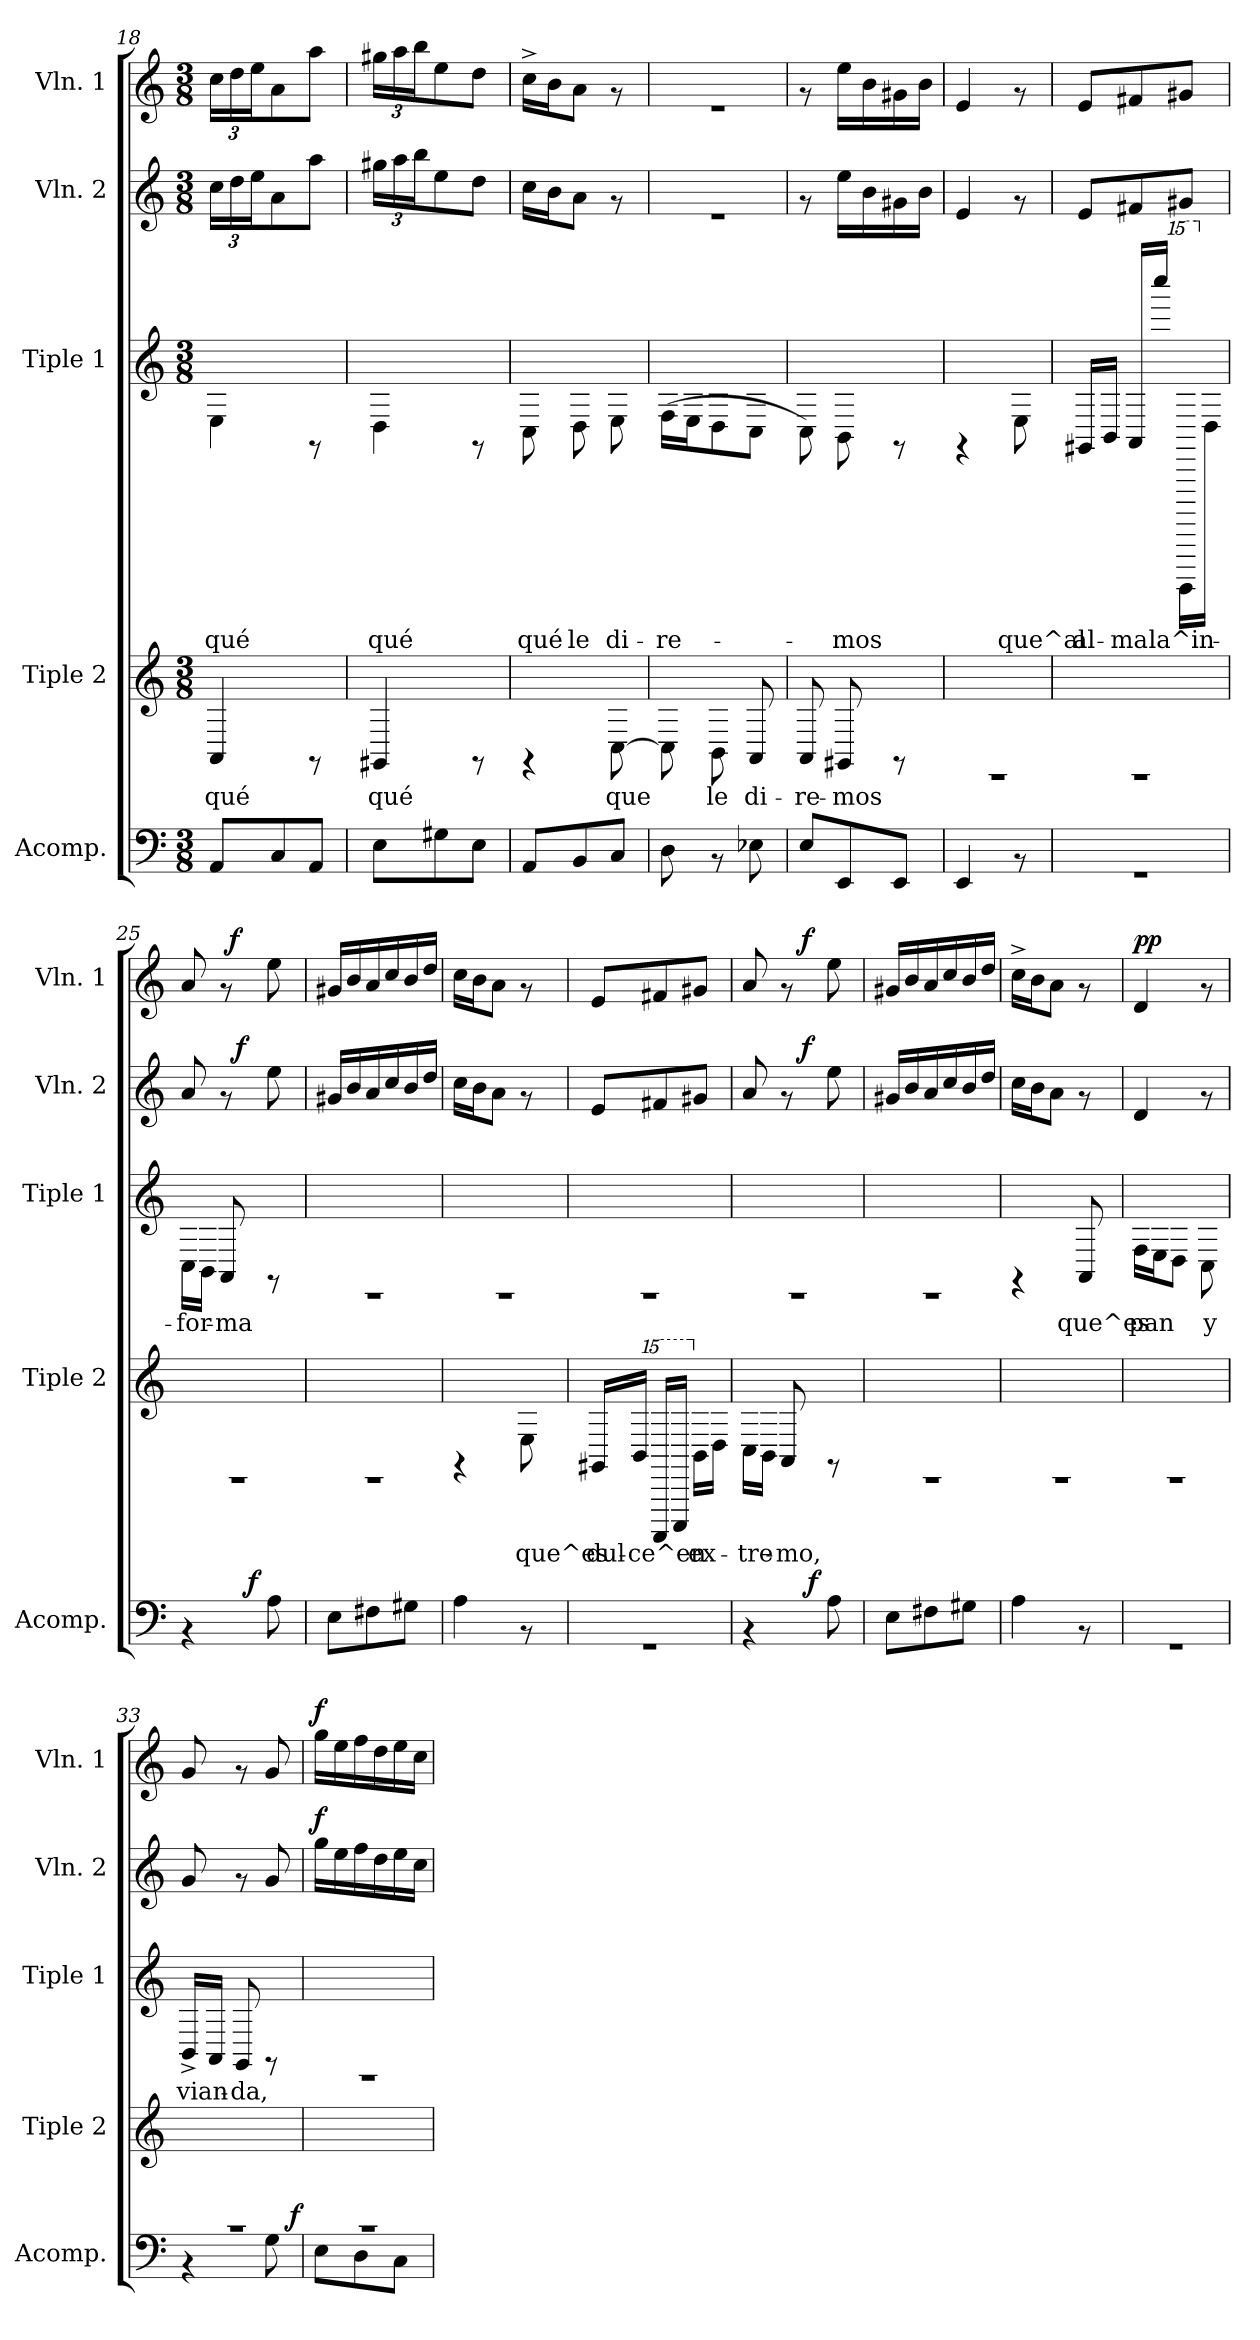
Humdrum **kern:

**kern	**dynam	**kern	**text	**kern	**text	**kern	**dynam	**kern	**dynam
*part5	*part5	*part4	*part4	*part3	*part3	*part2	*part2	*part1	*part1
*staff5	*staff5	*staff4	*staff4	*staff3	*staff3	*staff2	*staff2	*staff1	*staff1
*I"Acomp.	*	*I"Tiple 2	*	*I"Tiple 1	*	*I"Vln. 2	*	*I"Vln. 1	*
*I'Acomp.	*	*I'Tiple 2	*	*I'Tiple 1	*	*I'Vln. 2	*	*I'Vln. 1	*
*clefF4	*	*clefG2	*	*clefG2	*	*clefG2	*	*clefG2	*
*k[]	*	*k[]	*	*k[]	*	*k[]	*	*k[]	*
*C:	*	*C:	*	*C:	*	*C:	*	*C:	*
*M3/8	*	*M3/8	*	*M3/8	*	*M3/8	*	*M3/8	*
=18	=18	=18	=18	=18	=18	=18	=18	=18	=18
!	!	!	!LO:LY:b	!	!LO:LY:b	!	!	!	!
*	*	*	*	*	*	*Xbrackettup	*	*Xbrackettup	*
8AA/L	.	4AA/	qué	4E\	qué	24cc\LL	.	24cc\LL	.
.	.	.	.	.	.	24dd\	.	24dd\	.
.	.	.	.	.	.	24ee\J	.	24ee\J	.
8C/	.	.	.	.	.	8a\	.	8a\	.
8AA/J	.	8rFF	.	8rFF	.	8aa\J	.	8aa\J	.
=19	=19	=19	=19	=19	=19	=19	=19	=19	=19
!	!	!	!LO:LY:b	!	!LO:LY:b	!	!	!	!
8E\L	.	4GG#X/	qué	4D\	qué	24gg#X\LL	.	24gg#X\LL	.
.	.	.	.	.	.	24aa\	.	24aa\	.
.	.	.	.	.	.	24bb\J	.	24bb\J	.
8G#X\	.	.	.	.	.	8ee\	.	8ee\	.
8E\J	.	8rFF	.	8rFF	.	8dd\J	.	8dd\J	.
=20	=20	=20	=20	=20	=20	=20	=20	=20	=20
!	!	!	!	!	!LO:LY:b	!	!	!	!
8AA/L	.	4rFF	.	8C\	qué	16cc\LL	.	16cc^>\LL	.
.	.	.	.	.	.	16b\J	.	16b\J	.
!	!	!	!	!	!LO:LY:b	!	!	!	!
8BB/	.	.	.	8D\	le	8a\J	.	8a\J	.
!	!	!	!LO:LY:b	!	!LO:LY:b	!	!	!	!
8C/J	.	[<8C\	que	8E\	di-	8rf	.	8rf	.
!!LO:LB:g=z
=21	=21	=21	=21	=21	=21	=21	=21	=21	=21
!	!	!	!	!	!LO:LY:b	!	!	!	!
8D\	.	8C\]	.	(>16F\LL	-re-	4.re	.	4.re	.
.	.	.	.	16E\J	.	.	.	.	.
!	!	!	!LO:LY:b	!	!	!	!	!	!
8rAA	.	8BB\	le	8D\	.	.	.	.	.
!	!	!	!LO:LY:b	!	!	!	!	!	!
8E-X\	.	8AA/	di-	8C\J	.	.	.	.	.
=22	=22	=22	=22	=22	=22	=22	=22	=22	=22
!	!	!	!LO:LY:b	!	!	!	!	!	!
8E/L	.	8AA/	-re-	8C\)	.	8rf	.	8rf	.
!	!	!	!LO:LY:b	!	!LO:LY:b	!	!	!	!
8EE/	.	8GG#X/	-mos	8BB\	-mos	16ee\LL	.	16ee\LL	.
.	.	.	.	.	.	16b\	.	16b\	.
8EE/J	.	8rFF	.	8rFF	.	16g#X\	.	16g#X\	.
.	.	.	.	.	.	16b\JJ	.	16b\JJ	.
=23	=23	=23	=23	=23	=23	=23	=23	=23	=23
4EE/	.	4.rEE	.	4rFF	.	4e/	.	4e/	.
!	!	!	!	!	!LO:LY:b	!	!	!	!
8rAA	.	.	.	8E\	que^al	8rf	.	8rf	.
=24	=24	=24	=24	=24	=24	=24	=24	=24	=24
!	!	!	!	!	!LO:LY:b	!	!	!	!
4.rGG	.	4.rEE	.	16GG#X/LL	al-	8e/L	.	8e/L	.
.	.	.	.	16BB/JJ	.	.	.	.	.
!	!	!	!	!	!LO:LY:b	!	!	!	!
.	.	.	.	16AA/LL	-ma	8f#X/	.	8f#X/	.
!	!	!	!	!	!LO:LY:b	!	!	!	!
.	.	.	.	16cccc/JJ	la^in-	.	.	.	.
*	*	*	*	*15ma	*	*	*	*	*
.	.	.	.	16BBBB\LL	.	8g#X/J	.	8g#X/J	.
*	*	*	*	*X15ma	*	*	*	*	*
.	.	.	.	16D\JJ	.	.	.	.	.
=25	=25	=25	=25	=25	=25	=25	=25	=25	=25
!	!	!	!	!	!LO:LY:b	!	!	!	!
*^	*	*	*	*	*	*^	*	*^	*
4rAA	8.ryy	.	4.rEE	.	16C\LL	-for-	8a/	8ryy	.	8a/	12..ryy	.
.	.	.	.	.	16BB\JJ	.	.	.	.	.	.	.
!	!	!	!	!	!	!LO:LY:b	!	!	!	!	!	!
.	.	.	.	.	8AA/	-ma	8rf	32ryy	.	8rf	.	.
!	!	!	!	!	!	!	!	!	!	!	!	!LO:DY:a
.	.	.	.	.	.	.	.	.	.	.	6ryy	f
!	!	!	!	!	!	!	!	!	!LO:DY:a	!	!	!
.	.	.	.	.	.	.	.	8..ryy	f	.	.	.
!	!	!LO:DY:a	!	!	!	!	!	!	!	!	!	!
.	8.ryy	f	.	.	.	.	.	.	.	.	.	.
8A\	.	.	.	.	8rFF	.	8ee\	.	.	8ee\	.	.
.	.	.	.	.	.	.	.	.	.	.	24.ryy	.
*	*	*	*	*	*	*	*v	*v	*	*	*	*
*v	*v	*	*	*	*	*	*	*	*v	*v	*
=26	=26	=26	=26	=26	=26	=26	=26	=26	=26
8E\L	.	4.rEE	.	4.rEE	.	16g#X/LL	.	16g#X/LL	.
.	.	.	.	.	.	16b/	.	16b/	.
8F#X\	.	.	.	.	.	16a/	.	16a/	.
.	.	.	.	.	.	16cc/	.	16cc/	.
8G#X\J	.	.	.	.	.	16b/	.	16b/	.
.	.	.	.	.	.	16dd/JJ	.	16dd/JJ	.
=27	=27	=27	=27	=27	=27	=27	=27	=27	=27
4A\	.	4rFF	.	4.rEE	.	16cc\LL	.	16cc\LL	.
.	.	.	.	.	.	16b\J	.	16b\J	.
.	.	.	.	.	.	8a\J	.	8a\J	.
!	!	!	!LO:LY:b	!	!	!	!	!	!
8rAA	.	8E\	que^es	.	.	8rf	.	8rf	.
!!LO:LB:g=z
=28	=28	=28	=28	=28	=28	=28	=28	=28	=28
!	!	!	!LO:LY:b	!	!	!	!	!	!
4.rGG	.	16GG#X/LL	dul-	4.rEE	.	8e/L	.	8e/L	.
!	!	!	!LO:LY:b	!	!	!	!	!	!
.	.	16BB/JJ	-ce^en	.	.	.	.	.	.
*	*	*15ma	*	*	*	*	*	*	*
.	.	16AA/LL	.	.	.	8f#X/	.	8f#X/	.
.	.	16C/JJ	.	.	.	.	.	.	.
*	*	*X15ma	*	*	*	*	*	*	*
!	!	!	!LO:LY:b	!	!	!	!	!	!
.	.	16BB\LL	ex-	.	.	8g#X/J	.	8g#X/J	.
.	.	16D\JJ	.	.	.	.	.	.	.
=29	=29	=29	=29	=29	=29	=29	=29	=29	=29
!	!	!	!LO:LY:b	!	!	!	!	!	!
*^	*	*	*	*	*	*^	*	*^	*
4rAA	8.ryy	.	16C\LL	-tre-	4.rEE	.	8a/	6ryy	.	8a/	6ryy	.
.	.	.	16BB\JJ	.	.	.	.	.	.	.	.	.
!	!	!	!	!LO:LY:b	!	!	!	!	!	!	!	!
.	.	.	8AA/	-mo,	.	.	8rf	.	.	8rf	.	.
.	.	.	.	.	.	.	.	96ryy	.	.	96ryy	.
!	!	!	!	!	!	!	!	!	!LO:DY:a	!	!	!LO:DY:a
.	.	.	.	.	.	.	.	6ryy	f	.	6ryy	f
!	!	!LO:DY:a	!	!	!	!	!	!	!	!	!	!
.	8.ryy	f	.	.	.	.	.	.	.	.	.	.
8A\	.	.	8rFF	.	.	.	8ee\	.	.	8ee\	.	.
.	.	.	.	.	.	.	.	48.ryy	.	.	48.ryy	.
*	*	*	*	*	*	*	*v	*v	*	*	*	*
*v	*v	*	*	*	*	*	*	*	*v	*v	*
=30	=30	=30	=30	=30	=30	=30	=30	=30	=30
8E\L	.	4.rEE	.	4.rEE	.	16g#X/LL	.	16g#X/LL	.
.	.	.	.	.	.	16b/	.	16b/	.
8F#X\	.	.	.	.	.	16a/	.	16a/	.
.	.	.	.	.	.	16cc/	.	16cc/	.
8G#X\J	.	.	.	.	.	16b/	.	16b/	.
.	.	.	.	.	.	16dd/JJ	.	16dd/JJ	.
=31	=31	=31	=31	=31	=31	=31	=31	=31	=31
4A\	.	4.rEE	.	4rFF	.	16cc\LL	.	16cc^>\LL	.
.	.	.	.	.	.	16b\J	.	16b\J	.
.	.	.	.	.	.	8a\J	.	8a\J	.
!	!	!	!	!	!LO:LY:b	!	!	!	!
8rAA	.	.	.	8AA/	que^es	8rf	.	8rf	.
=32	=32	=32	=32	=32	=32	=32	=32	=32	=32
!	!	!	!	!	!LO:LY:b	!	!	!	!LO:DY:a
!	!	!	!	!	!	!	!	!	!LO:DY:n=1:b
4.rGG	.	4.rEE	.	16F\LL	pan	4d/	.	4d/	p p
.	.	.	.	16E\J	.	.	.	.	.
.	.	.	.	8D\J	.	.	.	.	.
!	!	!	!	!	!LO:LY:b	!	!	!	!
.	.	.	.	8C\	y	8rf	.	8rf	.
=33	=33	=33	=33	=33	=33	=33	=33	=33	=33
!	!	!	!	!	!LO:LY:b	!	!	!	!
*^	*	*	*	*	*	*	*	*	*
4rAA	4ryy	.	4.rEE	.	16BB^</LL	vian-	8g/	.	8g/	.
.	.	.	.	.	16AA/JJ	.	.	.	.	.
!	!	!	!	!	!	!LO:LY:b	!	!	!	!
.	.	.	.	.	8GG/	-da,	8rf	.	8rf	.
8G\	16.ryy	.	.	.	8rFF	.	8g/	.	8g/	.
!	!	!LO:DY:a	!	!	!	!	!	!	!	!
.	32ryy	f	.	.	.	.	.	.	.	.
=34	=34	=34	=34	=34	=34	=34	=34	=34	=34	=34
!	!	!	!	!	!	!	!	!LO:DY:a	!	!LO:DY:a
*v	*v	*	*	*	*	*	*	*	*	*
8E\L	.	4.rEE	.	4.rEE	.	16gg\LL	f	16gg\LL	f
.	.	.	.	.	.	16ee\	.	16ee\	.
8D\	.	.	.	.	.	16ff\	.	16ff\	.
.	.	.	.	.	.	16dd\	.	16dd\	.
8C\J	.	.	.	.	.	16ee\	.	16ee\	.
.	.	.	.	.	.	16cc\JJ	.	16cc\JJ	.
=	=	=	=	=	=	=	=	=	=
*-	*-	*-	*-	*-	*-	*-	*-	*-	*-
